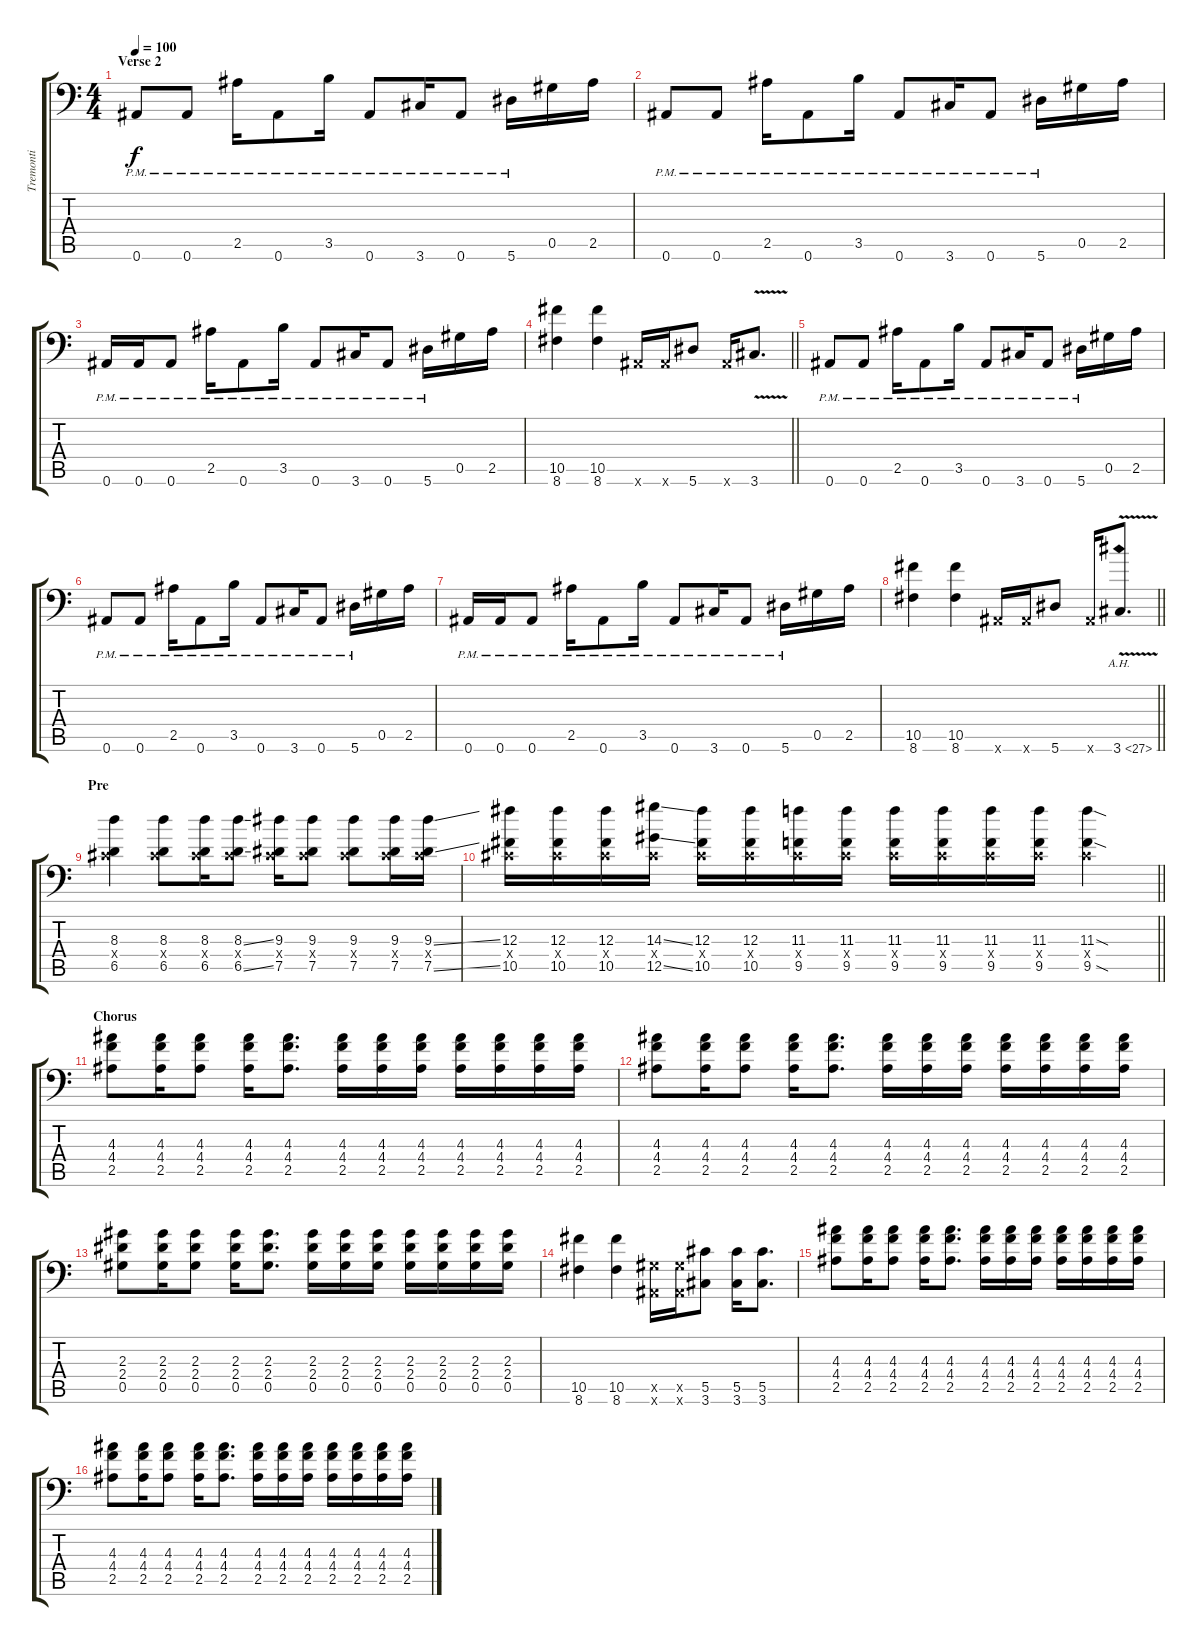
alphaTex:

\track ("Tremonti" "Tremonti") {instrument distortionguitar}
\staff {score tabs}
\tuning (Eb4 Bb3 Gb3 Db3 Ab2 Bb1) {hide}
\ts (4 4)
\section ("" "Verse 2")
\tempo 100
\clef f4
\ks c
0.6{pm}.8{dy f} 0.6{pm}.8 2.5{pm}.16 0.6{pm}.8 3.5{pm}.16 0.6{pm}.8 3.6{pm}.16 0.6{pm}.8 5.6{pm}.16 0.5.16 2.5.16 |
0.6{pm}.8 0.6{pm}.8 2.5{pm}.16 0.6{pm}.8 3.5{pm}.16 0.6{pm}.8 3.6{pm}.16 0.6{pm}.8 5.6{pm}.16 0.5.16 2.5.16 |
0.6{pm}.16 0.6{pm}.16 0.6{pm}.8 2.5{pm}.16 0.6{pm}.8 3.5{pm}.16 0.6{pm}.8 3.6{pm}.16 0.6{pm}.8 5.6{pm}.16 0.5.16 2.5.16 |
\barLineRight lightlight
(10.5 8.6).4 (10.5 8.6).4 0.6{x}.16 0.6{x}.16 5.6.8 0.6{x}.16 3.6{v}.8{d} |
0.6{pm}.8 0.6{pm}.8 2.5{pm}.16 0.6{pm}.8 3.5{pm}.16 0.6{pm}.8 3.6{pm}.16 0.6{pm}.8 5.6{pm}.16 0.5.16 2.5.16 |
0.6{pm}.8 0.6{pm}.8 2.5{pm}.16 0.6{pm}.8 3.5{pm}.16 0.6{pm}.8 3.6{pm}.16 0.6{pm}.8 5.6{pm}.16 0.5.16 2.5.16 |
0.6{pm}.16 0.6{pm}.16 0.6{pm}.8 2.5{pm}.16 0.6{pm}.8 3.5{pm}.16 0.6{pm}.8 3.6{pm}.16 0.6{pm}.8 5.6{pm}.16 0.5.16 2.5.16 |
\barLineRight lightlight
(10.5 8.6).4 (10.5 8.6).4 0.6{x}.16 0.6{x}.16 5.6.8 0.6{x}.16 3.6{ah 24 v}.8{d} |
\section ("" "Pre")
(8.3 0.4{x} 6.5).4 (8.3 0.4{x} 6.5).8 (8.3 0.4{x} 6.5).16 (8.3{ss} 0.4{x} 6.5{ss}).8 (9.3 0.4{x} 7.5).16 (9.3 0.4{x} 7.5).8 (9.3 0.4{x} 7.5).8 (9.3 0.4{x} 7.5).16 (9.3{ss} 0.4{x} 7.5{ss}).16 |
\barLineRight lightlight
(12.3 0.4{x} 10.5).16 (12.3 0.4{x} 10.5).16 (12.3 0.4{x} 10.5).16 (14.3{ss} 0.4{x} 12.5{ss}).16 (12.3 0.4{x} 10.5).16 (12.3 0.4{x} 10.5).16 (11.3 0.4{x} 9.5).16 (11.3 0.4{x} 9.5).16 (11.3 0.4{x} 9.5).16 (11.3 0.4{x} 9.5).16 (11.3 0.4{x} 9.5).16 (11.3 0.4{x} 9.5).16 (11.3{sod} 0.4{x} 9.5{sod}).4 |
\section ("" "Chorus")
(4.3 4.4 2.5).8 (4.3 4.4 2.5).16 (4.3 4.4 2.5).8 (4.3 4.4 2.5).16 (4.3 4.4 2.5).8{d} (4.3 4.4 2.5).16 (4.3 4.4 2.5).16 (4.3 4.4 2.5).16 (4.3 4.4 2.5).16 (4.3 4.4 2.5).16 (4.3 4.4 2.5).16 (4.3 4.4 2.5).16 |
(4.3 4.4 2.5).8 (4.3 4.4 2.5).16 (4.3 4.4 2.5).8 (4.3 4.4 2.5).16 (4.3 4.4 2.5).8{d} (4.3 4.4 2.5).16 (4.3 4.4 2.5).16 (4.3 4.4 2.5).16 (4.3 4.4 2.5).16 (4.3 4.4 2.5).16 (4.3 4.4 2.5).16 (4.3 4.4 2.5).16 |
(2.3 2.4 0.5).8 (2.3 2.4 0.5).16 (2.3 2.4 0.5).8 (2.3 2.4 0.5).16 (2.3 2.4 0.5).8{d} (2.3 2.4 0.5).16 (2.3 2.4 0.5).16 (2.3 2.4 0.5).16 (2.3 2.4 0.5).16 (2.3 2.4 0.5).16 (2.3 2.4 0.5).16 (2.3 2.4 0.5).16 |
(10.5 8.6).4 (10.5 8.6).4 (0.5{x} 0.6{x}).16 (0.5{x} 0.6{x}).16 (5.5 3.6).8 (5.5 3.6).16 (5.5 3.6).8{d} |
(4.3 4.4 2.5).8 (4.3 4.4 2.5).16 (4.3 4.4 2.5).8 (4.3 4.4 2.5).16 (4.3 4.4 2.5).8{d} (4.3 4.4 2.5).16 (4.3 4.4 2.5).16 (4.3 4.4 2.5).16 (4.3 4.4 2.5).16 (4.3 4.4 2.5).16 (4.3 4.4 2.5).16 (4.3 4.4 2.5).16 |
(4.3 4.4 2.5).8 (4.3 4.4 2.5).16 (4.3 4.4 2.5).8 (4.3 4.4 2.5).16 (4.3 4.4 2.5).8{d} (4.3 4.4 2.5).16 (4.3 4.4 2.5).16 (4.3 4.4 2.5).16 (4.3 4.4 2.5).16 (4.3 4.4 2.5).16 (4.3 4.4 2.5).16 (4.3 4.4 2.5).16
